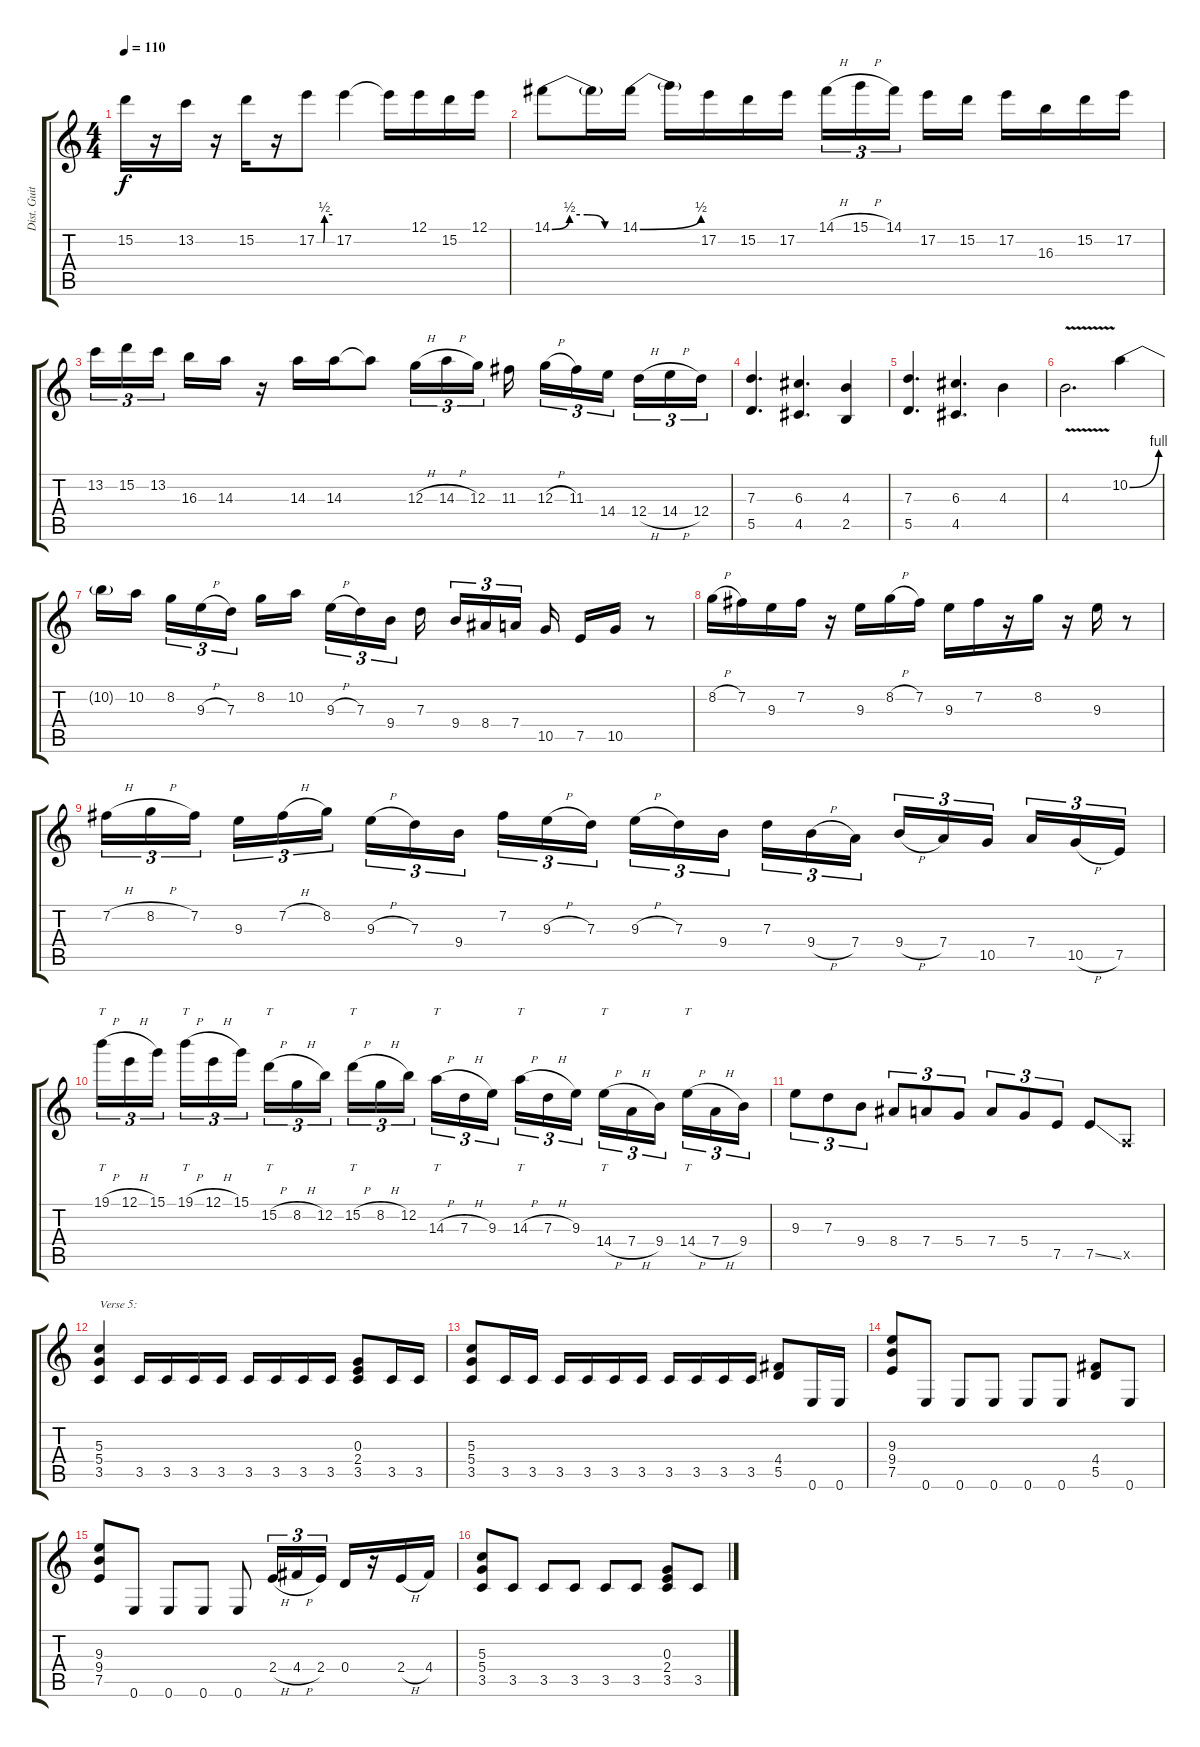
\track ("Dist. Guitar 1" "Dist. Guit") {instrument overdrivenguitar}
\staff {score tabs}
\tuning (E4 B3 G3 D3 A2 E2) {hide}
\ts (4 4)
\tempo 110
\clef g2
\ks c
15.2.16{dy f} r.16 13.2.16 r.16 15.2.16 r.16 17.2{be (custom 0 0 25 0 30 2 60 2)}.8 17.2.4 17.2{t}.16 12.1.16 15.2.16 12.1.16 |
14.1{be (custom 0 0 15 2 30 2 45 0 60 0)}.8 14.1{t}.16 14.1{be (bend 0 0 60 2)}.16 14.1{t}.16 17.2.16 15.2.16 17.2.16 14.1{h}.16{tu (3 2)} 15.1{h}.16{tu (3 2)} 14.1.16{tu (3 2) beam splitsecondary} 17.2.16 15.2.16 17.2.16 16.3.16 15.2.16 17.2.16 |
13.2.16{tu (3 2)} 15.2.16{tu (3 2)} 13.2.16{tu (3 2) beam splitsecondary} 16.3.16 14.3.16 r.16 14.3.16 14.3.16 14.3{t}.8 12.3{h}.16{tu (3 2)} 14.3{h}.16{tu (3 2)} 12.3.16{tu (3 2) beam splitsecondary} 11.3.16 12.3{h}.16{tu (3 2)} 11.3.16{tu (3 2)} 14.4.16{tu (3 2) beam splitsecondary} 12.4{h}.16{tu (3 2)} 14.4{h}.16{tu (3 2)} 12.4.16{tu (3 2)} |
(7.3 5.5).4{d} (6.3 4.5).4{d} (4.3 2.5).4 |
(7.3 5.5).4{d} (6.3 4.5).4{d} 4.3.4 |
4.3{v}.2{d} 10.2{be (bend 0 0 60 4)}.4 |
10.2{t}.16 10.2.16{beam splitsecondary} 8.2.16{tu (3 2)} 9.3{h}.16{tu (3 2)} 7.3.16{tu (3 2)} 8.2.16 10.2.16{beam splitsecondary} 9.3{h}.16{tu (3 2)} 7.3.16{tu (3 2)} 9.4.16{tu (3 2)} 7.3.16{beam splitsecondary} 9.4.16{tu (3 2)} 8.4.16{tu (3 2)} 7.4.16{tu (3 2) beam splitsecondary} 10.5.16 7.5.16 10.5.16 r.8 |
8.2{h}.16 7.2.16 9.3.16 7.2.16 r.16 9.3.16 8.2{h}.16 7.2.16 9.3.16 7.2.16 r.16 8.2.16 r.16 9.3.16 r.8 |
7.2{h}.16{tu (3 2)} 8.2{h}.16{tu (3 2)} 7.2.16{tu (3 2) beam splitsecondary} 9.3.16{tu (3 2)} 7.2{h}.16{tu (3 2)} 8.2.16{tu (3 2)} 9.3{h}.16{tu (3 2)} 7.3.16{tu (3 2)} 9.4.16{tu (3 2) beam splitsecondary} 7.2.16{tu (3 2)} 9.3{h}.16{tu (3 2)} 7.3.16{tu (3 2)} 9.3{h}.16{tu (3 2)} 7.3.16{tu (3 2)} 9.4.16{tu (3 2) beam splitsecondary} 7.3.16{tu (3 2)} 9.4{h}.16{tu (3 2)} 7.4.16{tu (3 2)} 9.4{h}.16{tu (3 2)} 7.4.16{tu (3 2)} 10.5.16{tu (3 2) beam splitsecondary} 7.4.16{tu (3 2)} 10.5{h}.16{tu (3 2)} 7.5.16{tu (3 2)} |
19.1{h}.16{tt tu (3 2)} 12.1{h}.16{tu (3 2)} 15.1.16{tu (3 2) beam splitsecondary} 19.1{h}.16{tt tu (3 2)} 12.1{h}.16{tu (3 2)} 15.1.16{tu (3 2)} 15.2{h}.16{tt tu (3 2)} 8.2{h}.16{tu (3 2)} 12.2.16{tu (3 2) beam splitsecondary} 15.2{h}.16{tt tu (3 2)} 8.2{h}.16{tu (3 2)} 12.2.16{tu (3 2)} 14.3{h}.16{tt tu (3 2)} 7.3{h}.16{tu (3 2)} 9.3.16{tu (3 2) beam splitsecondary} 14.3{h}.16{tt tu (3 2)} 7.3{h}.16{tu (3 2)} 9.3.16{tu (3 2)} 14.4{h}.16{tt tu (3 2)} 7.4{h}.16{tu (3 2)} 9.4.16{tu (3 2) beam splitsecondary} 14.4{h}.16{tt tu (3 2)} 7.4{h}.16{tu (3 2)} 9.4.16{tu (3 2)} |
9.3.8{tu (3 2)} 7.3.8{tu (3 2)} 9.4.8{tu (3 2)} 8.4.8{tu (3 2)} 7.4.8{tu (3 2)} 5.4.8{tu (3 2)} 7.4.8{tu (3 2)} 5.4.8{tu (3 2)} 7.5.8{tu (3 2)} 7.5{ss}.8 0.5{x}.8 |
(5.3 5.4 3.5).4{txt "Verse 5:" volume 10} 3.5.16 3.5.16 3.5.16 3.5.16 3.5.16 3.5.16 3.5.16 3.5.16 (0.3 2.4 3.5).8 3.5.16 3.5.16 |
(5.3 5.4 3.5).8 3.5.16 3.5.16 3.5.16 3.5.16 3.5.16 3.5.16 3.5.16 3.5.16 3.5.16 3.5.16 (4.4 5.5).8 0.6.16 0.6.16 |
(9.3 9.4 7.5).8 0.6.8 0.6.8 0.6.8 0.6.8 0.6.8 (4.4 5.5).8 0.6.8 |
(9.3 9.4 7.5).8 0.6.8 0.6.8 0.6.8 0.6.8 2.4{h}.16{tu (3 2)} 4.4{h}.16{tu (3 2)} 2.4.16{tu (3 2)} 0.4.16 r.16 2.4{h}.16 4.4.16 |
(5.3 5.4 3.5).8 3.5.8 3.5.8 3.5.8 3.5.8 3.5.8 (0.3 2.4 3.5).8 3.5.8
